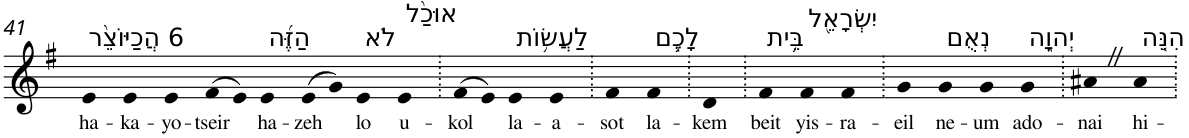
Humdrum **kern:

**kern	**text
*part1	*part1
*staff1	*staff1
*I"Piano	*
*I'Pno	*
!!LO:PB:g=z
*clefG2	*
*k[f#]	*
*G:	*
=41	=41
!LO:TX:a:t=6 הֲכַיּוֹצֵ֨ר	!
!	!LO:LY:b
4e	ha-
!	!LO:LY:b
4e	-ka-
!	!LO:LY:b
4e	-yo-
!	!LO:LY:b
(>8f#	-tseir
8e)	.
!LO:TX:a:t=הַזֶּ֜ה	!
!	!LO:LY:b
4e	ha-
!	!LO:LY:b
(>8e	-zeh
8g)	.
!LO:TX:a:t=לֹא	!
!	!LO:LY:b
4e	lo
!LO:TX:a:t=אוּכַ֨ל	!
!	!LO:LY:b
4e	u-
=42.	=42.
!	!LO:LY:b
(>8f#	-kol
8e)	.
!LO:TX:a:t=לַעֲשׂ֥וֹת	!
!	!LO:LY:b
4e	la-
!	!LO:LY:b
4e	-a-
=43.	=43.
!	!LO:LY:b
4f#	-sot
!LO:TX:a:t=לָכֶ֛ם	!
!	!LO:LY:b
4f#	la-
=44.	=44.
!	!LO:LY:b
4d	-kem
=45.	=45.
!LO:TX:a:t=בֵּ֥ית	!
!	!LO:LY:b
4f#	beit
!LO:TX:a:t=יִשְׂרָאֵ֖ל	!
!	!LO:LY:b
4f#	yis-
!	!LO:LY:b
4f#	-ra-
=46.	=46.
!	!LO:LY:b
4g	-eil
!LO:TX:a:t=נְאֻם	!
!	!LO:LY:b
4g	ne-
!	!LO:LY:b
4g	-um
!LO:TX:a:t=יְהוָ֑ה	!
!	!LO:LY:b
4g	ado-
=47.	=47.
!	!LO:LY:b
4a#XZ	-nai
!LO:TX:a:t=הִנֵּ֤ה	!
!	!LO:LY:b
4a#	hi-
=.	=.
*-	*-
